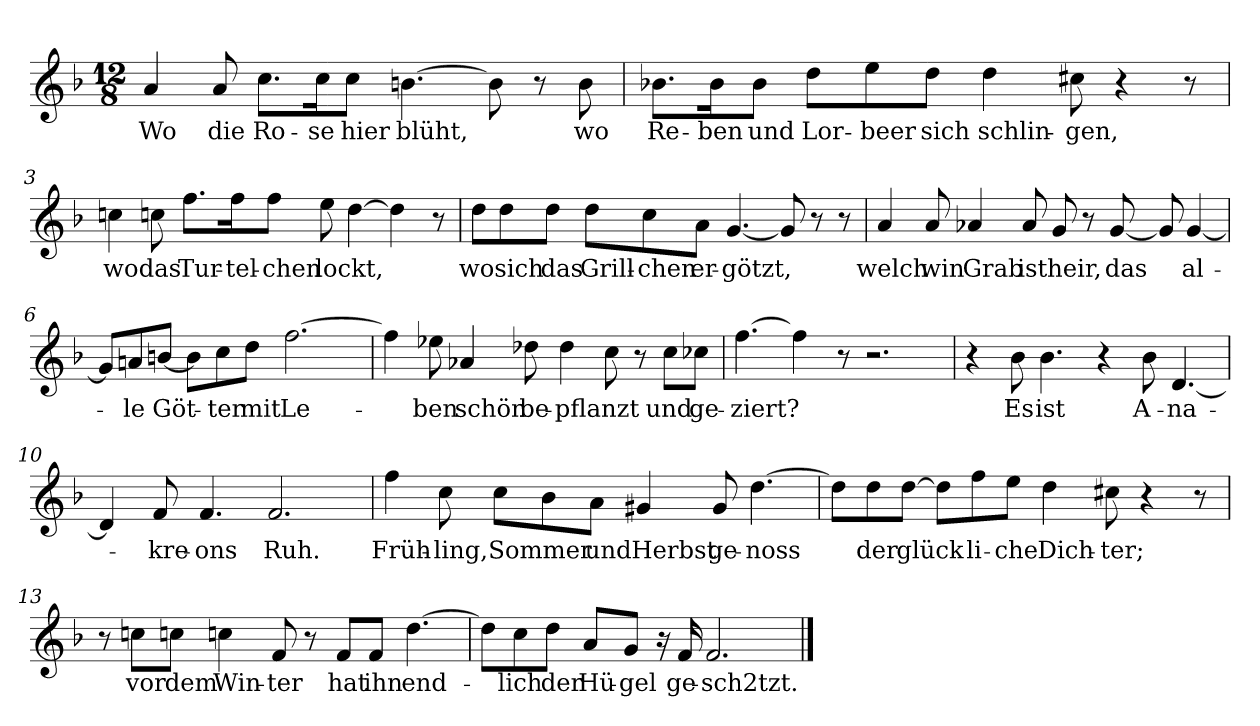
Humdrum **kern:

**kern	**text
*part1	*part1
*staff1	*staff1
*clefG2	*
*k[b-]	*
*M12/8	*
=1	=1
!	!LO:LY:b
4a/	Wo
!	!LO:LY:b
8a/	die
!	!LO:LY:b
8.cc\L	Ro-
!	!LO:LY:b
16cc\K	-se
!	!LO:LY:b
8cc\J	hier
!	!LO:LY:b
[4.bn\	blüht,
8b\]	.
8r	.
!	!LO:LY:b
8b\	wo
=2	=2
!	!LO:LY:b
8.b-X\L	Re-
!	!LO:LY:b
16b-\K	-ben
!	!LO:LY:b
8b-\J	und
!	!LO:LY:b
8dd\L	Lor-
!	!LO:LY:b
8ee\	-beer
!	!LO:LY:b
8dd\J	sich
!	!LO:LY:b
4dd\	schlin-
!	!LO:LY:b
8cc#X\	-gen,
4r	.
8r	.
=3	=3
!	!LO:LY:b
4ccn\	wo
!	!LO:LY:b
8ccn\	das
!	!LO:LY:b
8.ff\L	Tur-
!	!LO:LY:b
16ff\K	-tel-
!	!LO:LY:b
8ff\J	-chen
!	!LO:LY:b
8ee\	lockt,
[4dd\	.
4dd\]	.
8r	.
!!LO:LB:g=z
=4	=4
!	!LO:LY:b
8dd\L	wo
!	!LO:LY:b
8dd\	sich
!	!LO:LY:b
8dd\J	das
!	!LO:LY:b
8dd\L	Grill-
!	!LO:LY:b
8cc\	-chen
!	!LO:LY:b
8a\J	er-
!	!LO:LY:b
[4.g/	-götzt,
8g/]	.
8r	.
8r	.
=5	=5
!	!LO:LY:b
4a/	welch
!	!LO:LY:b
8a/	win
!	!LO:LY:b
4a-X/	Grab
!	!LO:LY:b
8a-/	ist
!	!LO:LY:b
8g/	heir,
8r	.
!	!LO:LY:b
[8g/	das
8g/]	.
!	!LO:LY:b
[4g/	al-
=6	=6
8g/L]	.
!	!LO:LY:b
8an/	-le
!	!LO:LY:b
[8bn/J	Göt-
8b\L]	.
!	!LO:LY:b
8cc\	-ter
!	!LO:LY:b
8dd\J	mit
!	!LO:LY:b
[2.ff\	Le-
!!LO:LB:g=z
=7	=7
4ff\]	.
!	!LO:LY:b
8ee-X\	-ben
!	!LO:LY:b
4a-X/	schön
!	!LO:LY:b
8dd-X\	be-
!	!LO:LY:b
4dd-\	pflanzt
8cc\	.
8r	.
!	!LO:LY:b
8cc\L	und
!	!LO:LY:b
8cc-X\J	ge-
=8	=8
!	!LO:LY:b
[4.ff\	-ziert?
4ff\]	.
8r	.
2.r	.
=9	=9
4r	.
!	!LO:LY:b
8b-\	Es
!	!LO:LY:b
4.b-\	ist
4r	.
!	!LO:LY:b
8b-\	A-
!	!LO:LY:b
[4.d/	-na-
=10	=10
4d/]	.
!	!LO:LY:b
8f/	-kre-
!	!LO:LY:b
4.f/	-ons
!	!LO:LY:b
2.f/	Ruh.
=11	=11
!	!LO:LY:b
4ff\	Früh-
!	!LO:LY:b
8cc\	-ling,
!	!LO:LY:b
8cc\L	Sommer
8b-\	.
!	!LO:LY:b
8a\J	und
!	!LO:LY:b
4g#X/	Herbst
!	!LO:LY:b
8g#/	ge-
!	!LO:LY:b
[4.dd\	-noss
!!LO:LB:g=z
=12	=12
8dd\L]	.
!	!LO:LY:b
8dd\	der
!	!LO:LY:b
[8dd\J	glück
8dd\L]	.
!	!LO:LY:b
8ff\	li-
!	!LO:LY:b
8ee\J	-che
!	!LO:LY:b
4dd\	Dich-
!	!LO:LY:b
8cc#X\	-ter;
4r	.
8r	.
=13	=13
8r	.
!	!LO:LY:b
8ccn\L	vor
!	!LO:LY:b
8ccn\J	dem
!	!LO:LY:b
4ccn\	Win-
!	!LO:LY:b
8f/	-ter
8r	.
!	!LO:LY:b
8f/L	hat
!	!LO:LY:b
8f/J	ihn
!	!LO:LY:b
[4.dd\	end-
=14	=14
8dd\L]	.
!	!LO:LY:b
8cc\	-lich
!	!LO:LY:b
8dd\J	der
!	!LO:LY:b
8a/L	Hü-
!	!LO:LY:b
8g/J	-gel
16r	.
!	!LO:LY:b
16f/	ge-
!	!LO:LY:b
2.f/	-sch2tzt.
==	==
*-	*-
